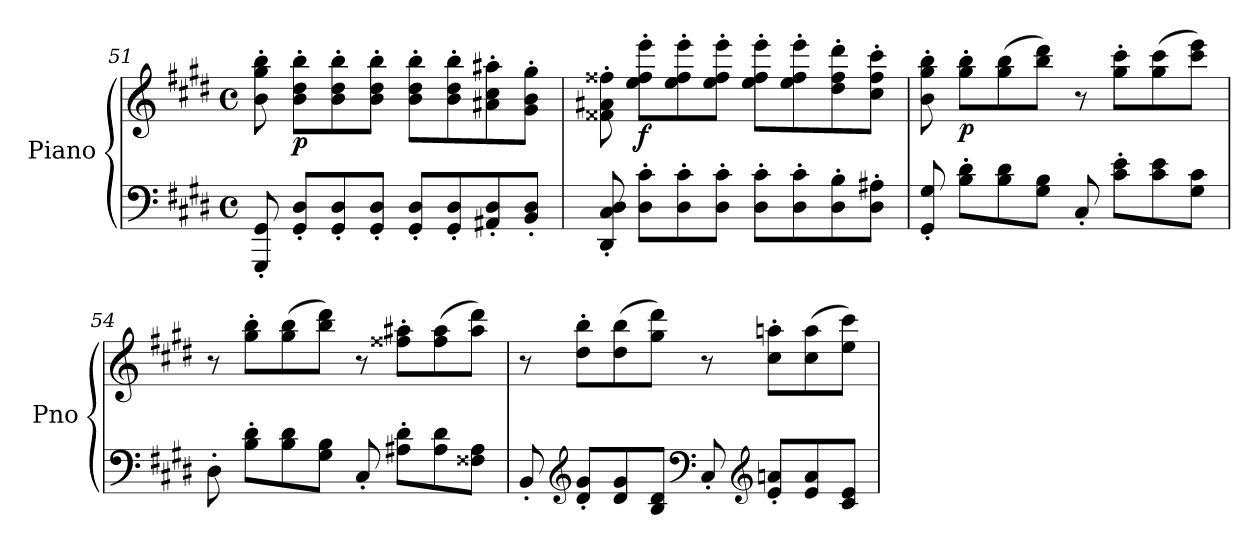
**kern	**kern	**dynam
*part1	*part1	*part1
*staff2	*staff1	*staff1/2
*I"Piano	*	*
*I'Pno	*	*
*clefF4	*clefG2	*
*k[f#c#g#d#]	*k[f#c#g#d#]	*
*M4/4	*M4/4	*
*met(c)	*met(c)	*
=51	=51	=51
8GGG#/' 8GG#/'	8b\' 8gg#\' 8bb\'	.
!	!	!LO:DY:b
8GG#/' 8D#/'L	8b\' 8dd#\' 8bb\'L	p
8GG#/' 8D#/'	8b\' 8dd#\' 8bb\'	.
8GG#/' 8D#/'J	8b\' 8dd#\' 8bb\'J	.
!	!	!LO:DY:b
8GG#/' 8D#/'L	8b\' 8dd#\' 8bb\'L	other-dynamics
8GG#/' 8D#/'	8b\' 8dd#\' 8bb\'	.
8AA#X/' 8D#/'	8a#X\' 8cc#\' 8aa#X\'	.
8BB/' 8D#/'J	8g#\' 8b\' 8gg#\'J	.
=52	=52	=52
8DD#/' 8C#/' 8D#/'	8f##X\' 8a#X\' 8ff##X\'	.
!	!	!LO:DY:b
8D#\' 8c#\'L	8ee\' 8ff##\' 8eee\'L	f
8D#\' 8c#\'	8ee\' 8ff##\' 8eee\'	.
8D#\' 8c#\'J	8ee\' 8ff##\' 8eee\'J	.
8D#\' 8c#\'L	8ee\' 8ff##\' 8eee\'L	.
8D#\' 8c#\'	8ee\' 8ff##\' 8eee\'	.
8D#\' 8B\'	8dd#\' 8ff##\' 8ddd#\'	.
8D#\' 8A#X\'J	8cc#\' 8ff##\' 8ccc#\'J	.
=53	=53	=53
8GG#/' 8G#/'	8b\' 8gg#\' 8bb\'	.
!	!	!LO:DY:b
8B\' 8d#\'L	8gg#\' 8bb\'L	p
8B\ 8d#\	(>8gg#\ 8bb\	.
8G#\ 8B\J	8bb\ 8ddd#\J)	.
8C#'/	8r	.
8c#\' 8e\'L	8gg#\' 8ccc#\'L	.
8c#\ 8e\	(>8gg#\ 8ccc#\	.
8G#\ 8c#\J	8ccc#\ 8eee\J)	.
=54	=54	=54
8D#'\	8r	.
8B\' 8d#\'L	8gg#\' 8bb\'L	.
8B\ 8d#\	(>8gg#\ 8bb\	.
8G#\ 8B\J	8bb\ 8ddd#\J)	.
8C#'/	8r	.
8A#X\' 8d#\'L	8ff##X\' 8aa#X\'L	.
8A#\ 8d#\	(>8ff##\ 8aa#\	.
8F##X\ 8A#\J	8aa#\ 8ddd#\J)	.
=55	=55	=55
8BB'/	8r	.
*clefG2	*	*
!	!	!LO:DY:b
8d#/' 8g#/'L	8dd#\' 8bb\'L	other-dynamics
8d#/ 8g#/	(>8dd#\ 8bb\	.
8B/ 8d#/J	8gg#\ 8ddd#\J)	.
*clefF4	*	*
8C#'/	8r	.
*clefG2	*	*
8e/' 8an/'L	8cc#\' 8aan\'L	.
8e/ 8a/	(>8cc#\ 8aa\	.
8c#/ 8e/J	8ee\ 8ccc#\J)	.
=	=	=
*-	*-	*-
